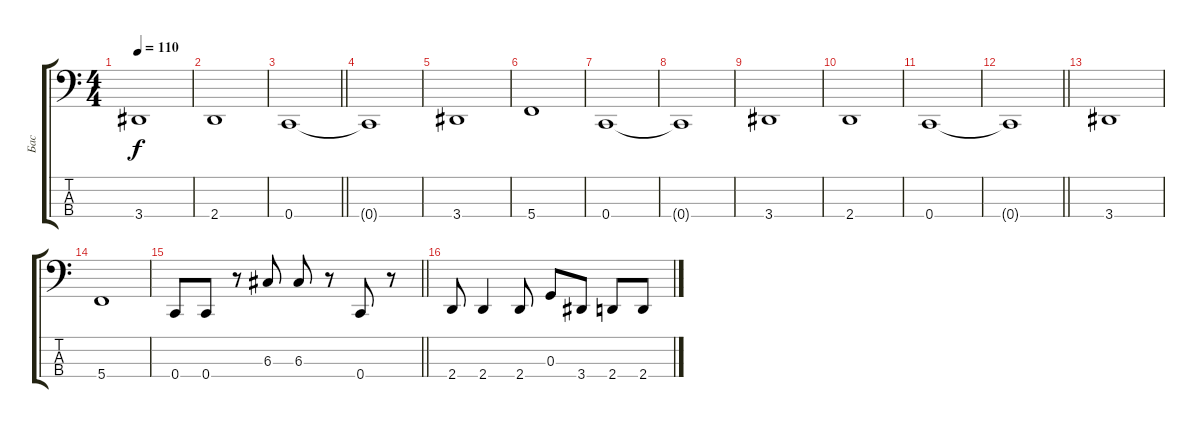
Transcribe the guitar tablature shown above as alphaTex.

\track ("Бас" "Бас") {instrument electricbassfinger}
\staff {score tabs}
\tuning (F2 C2 G1 C1) {hide}
\ts (4 4)
\tempo 110
\clef f4
\ks c
3.4.1{dy f} |
2.4.1 |
\barLineRight lightlight
0.4.1 |
0.4{t}.1 |
3.4.1 |
5.4.1 |
0.4.1 |
0.4{t}.1 |
3.4.1 |
2.4.1 |
0.4.1 |
\barLineRight lightlight
0.4{t}.1 |
3.4.1 |
5.4.1 |
\barLineRight lightlight
0.4.8 0.4.8 r.8 6.3.8 6.3.8 r.8 0.4.8 r.8 |
2.4.8 2.4.4 2.4.8 0.3.8 3.4.8 2.4.8 2.4.8
